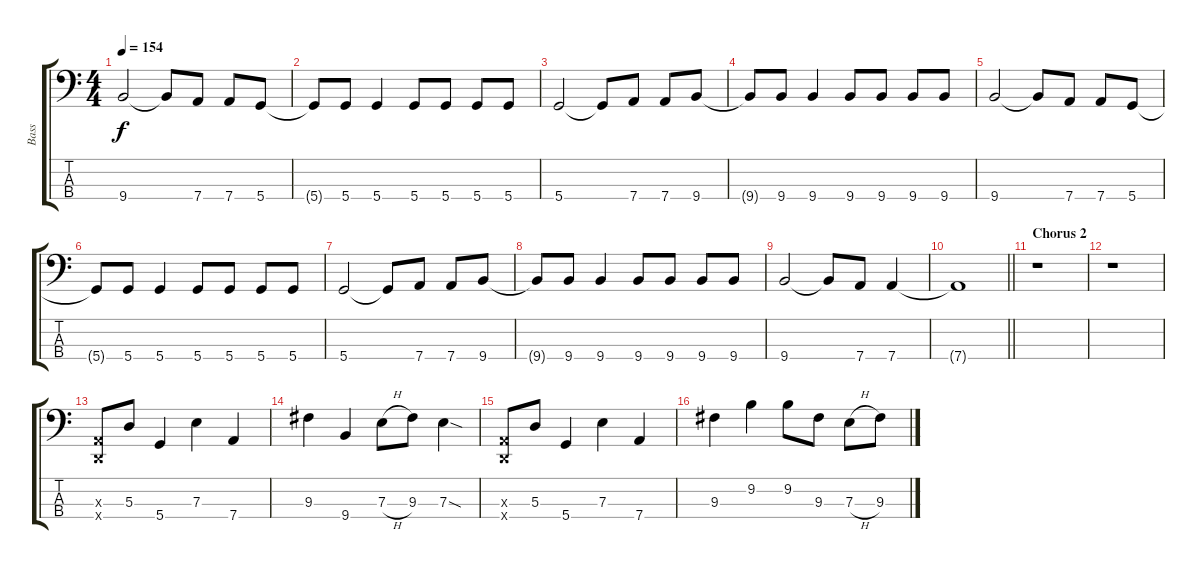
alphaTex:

\track ("Bass" "Bass") {instrument electricbassfinger}
\staff {score tabs}
\tuning (G2 D2 A1 D1) {hide}
\ts (4 4)
\tempo 154
\clef f4
\ks c
9.4.2{dy f} 9.4{t}.8 7.4.8 7.4.8 5.4.8 |
5.4{t}.8 5.4.8 5.4.4 5.4.8 5.4.8 5.4.8 5.4.8 |
5.4.2 5.4{t}.8 7.4.8 7.4.8 9.4.8 |
9.4{t}.8 9.4.8 9.4.4 9.4.8 9.4.8 9.4.8 9.4.8 |
9.4.2 9.4{t}.8 7.4.8 7.4.8 5.4.8 |
5.4{t}.8 5.4.8 5.4.4 5.4.8 5.4.8 5.4.8 5.4.8 |
5.4.2 5.4{t}.8 7.4.8 7.4.8 9.4.8 |
9.4{t}.8 9.4.8 9.4.4 9.4.8 9.4.8 9.4.8 9.4.8 |
9.4.2 9.4{t}.8 7.4.8 7.4.4 |
\barLineRight lightlight
7.4{t}.1 |
\section ("" "Chorus 2")
r.1 |
r.1 |
(0.3{x} 0.4{x}).8 5.3.8 5.4.4 7.3.4 7.4.4 |
9.3.4 9.4.4 7.3{h}.8 9.3.8 7.3{sod}.4 |
(0.3{x} 0.4{x}).8 5.3.8 5.4.4 7.3.4 7.4.4 |
9.3.4 9.2.4 9.2.8 9.3.8 7.3{h}.8 9.3.8
